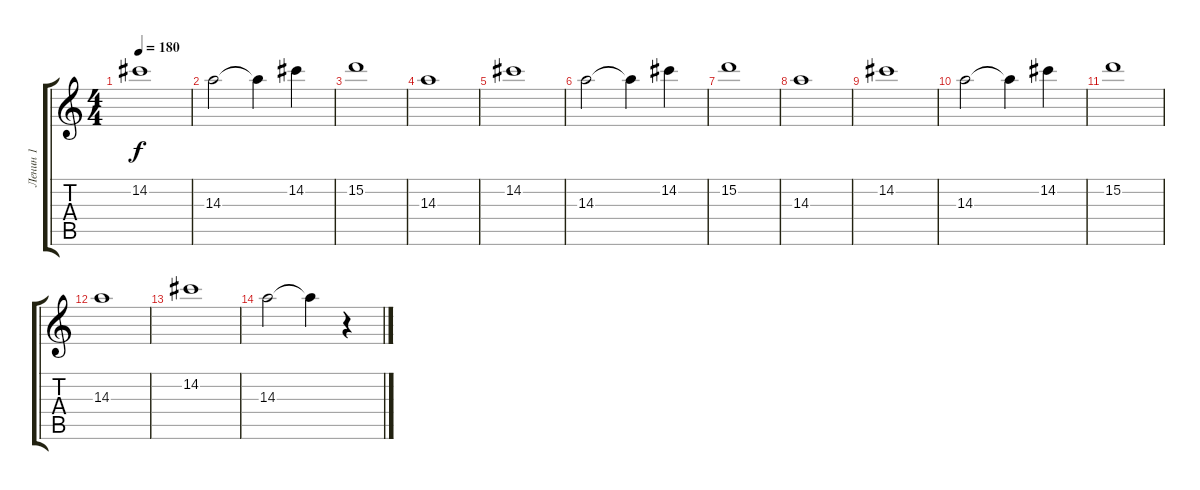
\track ("Ленин 1" "Ленин 1") {instrument distortionguitar}
\staff {score tabs}
\tuning (E4 B3 G3 D3 A2 E2) {hide}
\ts (4 4)
\tempo 180
\clef g2
\ks c
14.2.1{dy f} |
14.3.2 14.3{t}.4 14.2.4 |
15.2.1 |
14.3.1 |
14.2.1 |
14.3.2 14.3{t}.4 14.2.4 |
15.2.1 |
14.3.1 |
14.2.1 |
14.3.2 14.3{t}.4 14.2.4 |
15.2.1 |
14.3.1 |
14.2.1 |
14.3.2 14.3{t}.4 r.4
